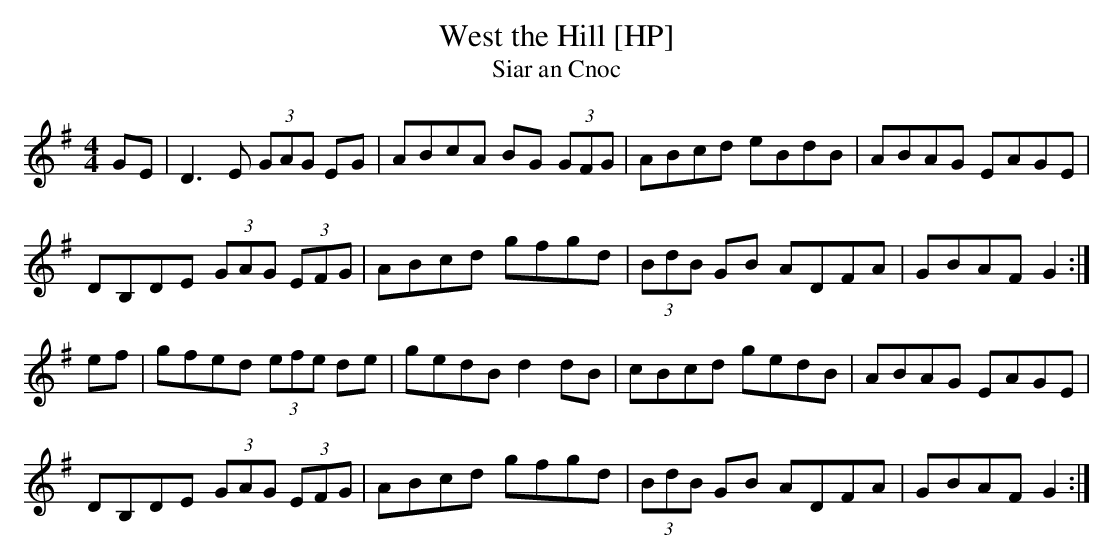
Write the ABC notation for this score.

X:1
T: West the Hill [HP]
T: Siar an Cnoc
L: 1/8
M: 4/4
K: G
GE|D3 E (3GAG EG|ABcA BG (3GFG|ABcd eBdB|ABAG EAGE|
DB,DE (3GAG (3EFG|ABcd gfgd|(3BdB GB ADFA|GBAF G2 :|
ef|gfed (3efe de|gedB d2 dB|cBcd gedB|ABAG EAGE|
DB,DE (3GAG (3EFG|ABcd gfgd|(3BdB GB ADFA|GBAF G2 :|
